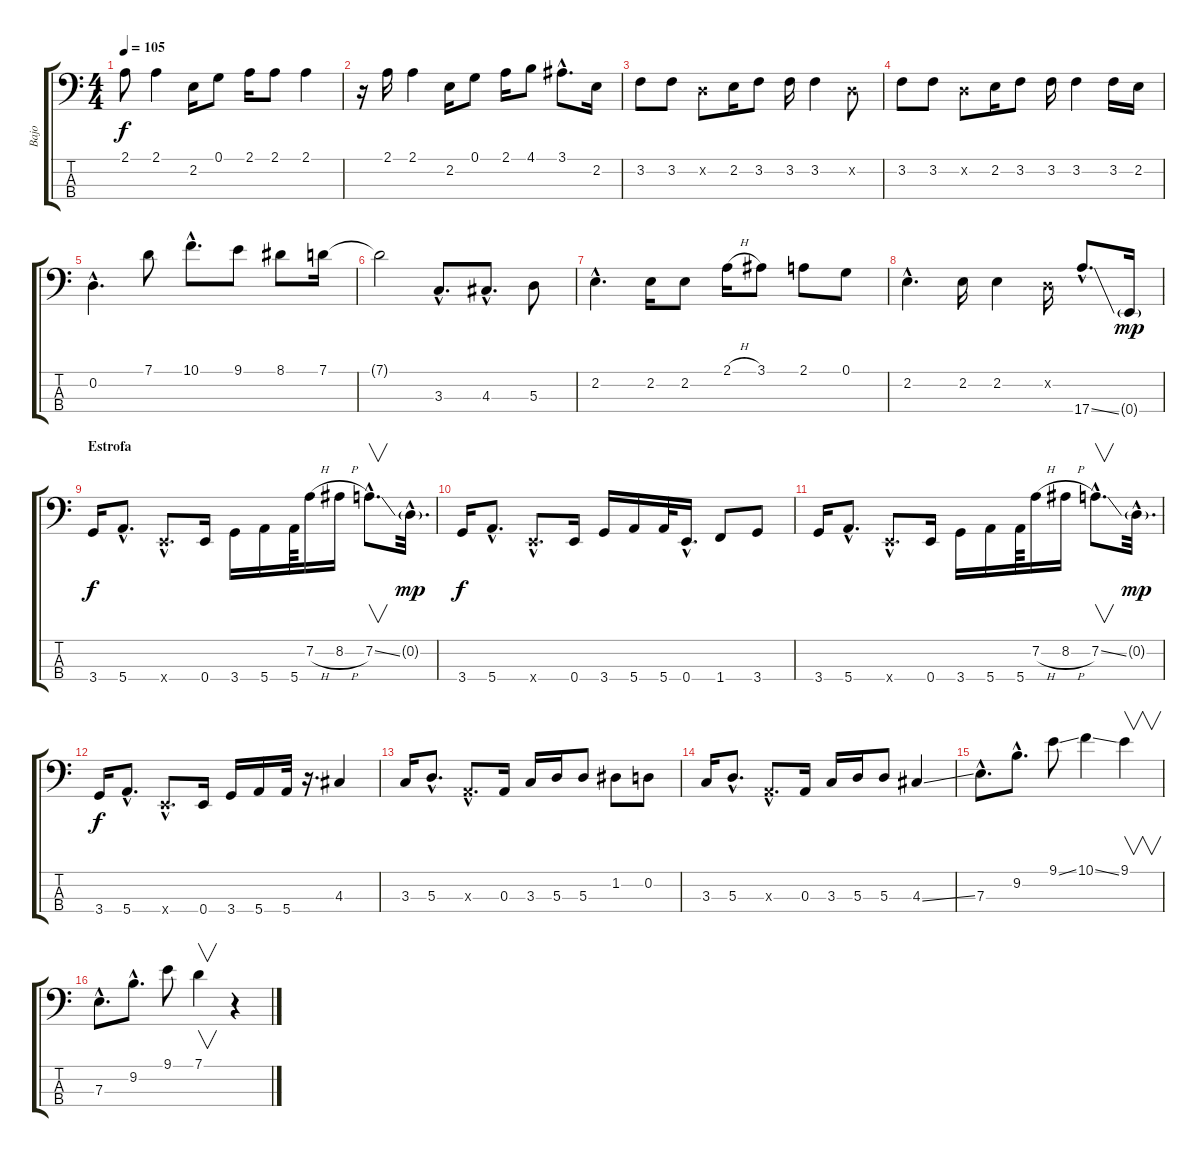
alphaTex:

\track ("Bajo" "Bajo") {instrument electricbassfinger}
\staff {score tabs}
\tuning (G2 D2 A1 E1) {hide}
\ts (4 4)
\tempo 105
\clef f4
\ks c
2.1.8{dy f} 2.1.4 2.2.16 0.1.8 2.1.16 2.1.8 2.1.4 |
r.16 2.1.16 2.1.4 2.2.16 0.1.8 2.1.16 4.1.8 3.1{hac}.8{d} 2.2.16 |
3.2.8 3.2.8 0.2{x}.8 2.2.16 3.2.8 3.2.16 3.2.4 0.2{x}.8 |
3.2.8 3.2.8 0.2{x}.8 2.2.16 3.2.8 3.2.16 3.2.4 3.2.16 2.2.16 |
0.2{hac}.4{d} 7.1.8 10.1{hac}.8{d} 9.1.8 8.1.8 7.1.16 |
7.1{t}.2 3.3{hac}.8{d} 4.3{hac}.8{d} 5.3.8 |
2.2{hac}.4{d} 2.2.16 2.2.8 2.1{h}.16 3.1.8 2.1.8 0.1.8 |
2.2{hac}.4{d} 2.2.16 2.2.4 0.2{x}.16 17.4{ss hac}.8{d} 0.4{g}.16{dy mp} |
\section ("" "Estrofa")
3.4.16{dy f} 5.4{hac}.8{d} 0.4{hac x}.8{d} 0.4.16 3.4.16 5.4.16 5.4.64 7.2{h}.16 8.2{h}.16 7.2{ss hac}.8{v d} 0.2{g hac}.32{d dy mp} |
3.4.16{dy f} 5.4{hac}.8{d} 0.4{hac x}.8{d} 0.4.16 3.4.16 5.4.16 5.4.32 0.4{hac}.16{d} 1.4.8 3.4.8 |
3.4.16 5.4{hac}.8{d} 0.4{hac x}.8{d} 0.4.16 3.4.16 5.4.16 5.4.64 7.2{h}.16 8.2{h}.16 7.2{ss hac}.8{v d} 0.2{g hac}.32{d dy mp} |
3.4.16{dy f} 5.4{hac}.8{d} 0.4{hac x}.8{d} 0.4.16 3.4.16 5.4.16 5.4.32 r.16{d} 4.3.4 |
3.3.16 5.3{hac}.8{d} 0.3{hac x}.8{d} 0.3.16 3.3.16 5.3.16 5.3.8 1.2.8 0.2.8 |
3.3.16 5.3{hac}.8{d} 0.3{hac x}.8{d} 0.3.16 3.3.16 5.3.16 5.3.8 4.3{ss}.4 |
7.3{hac}.8{d} 9.2{hac}.8{d} 9.1{ss}.8 10.1{ss}.4 9.1.4{v} |
7.3{hac}.8{d} 9.2{hac}.8{d} 9.1.8 7.1.4{v} r.4
